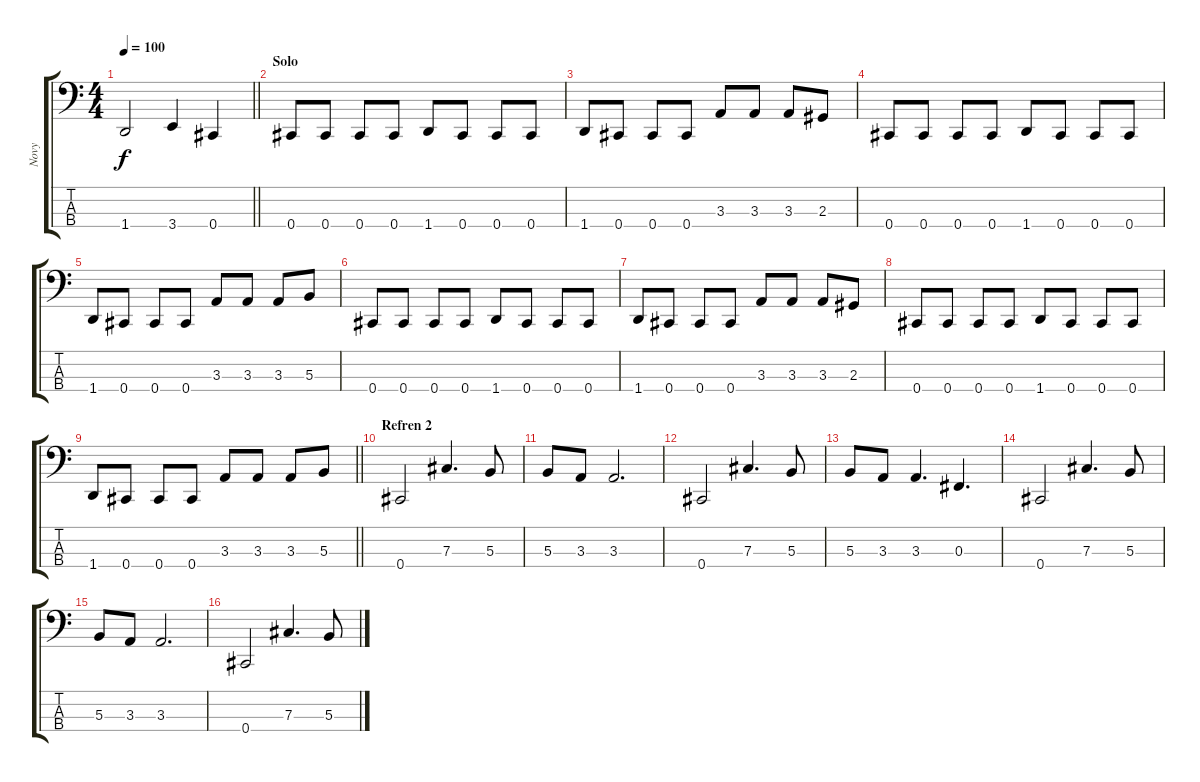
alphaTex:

\track ("Novy" "Novy") {instrument electricbassfinger}
\staff {score tabs}
\tuning (E2 B1 Gb1 Db1) {hide}
\ts (4 4)
\tempo 100
\clef f4
\barLineRight lightlight
\ks c
1.4.2{dy f} 3.4.4 0.4.4 |
\section ("" "Solo")
0.4.8 0.4.8 0.4.8 0.4.8 1.4.8 0.4.8 0.4.8 0.4.8 |
1.4.8 0.4.8 0.4.8 0.4.8 3.3.8 3.3.8 3.3.8 2.3.8 |
0.4.8 0.4.8 0.4.8 0.4.8 1.4.8 0.4.8 0.4.8 0.4.8 |
1.4.8 0.4.8 0.4.8 0.4.8 3.3.8 3.3.8 3.3.8 5.3.8 |
0.4.8 0.4.8 0.4.8 0.4.8 1.4.8 0.4.8 0.4.8 0.4.8 |
1.4.8 0.4.8 0.4.8 0.4.8 3.3.8 3.3.8 3.3.8 2.3.8 |
0.4.8 0.4.8 0.4.8 0.4.8 1.4.8 0.4.8 0.4.8 0.4.8 |
\barLineRight lightlight
1.4.8 0.4.8 0.4.8 0.4.8 3.3.8 3.3.8 3.3.8 5.3.8 |
\section ("" "Refren 2")
0.4.2 7.3.4{d} 5.3.8 |
5.3.8 3.3.8 3.3.2{d} |
0.4.2 7.3.4{d} 5.3.8 |
5.3.8 3.3.8 3.3.4{d} 0.3.4{d} |
0.4.2 7.3.4{d} 5.3.8 |
5.3.8 3.3.8 3.3.2{d} |
0.4.2 7.3.4{d} 5.3.8
